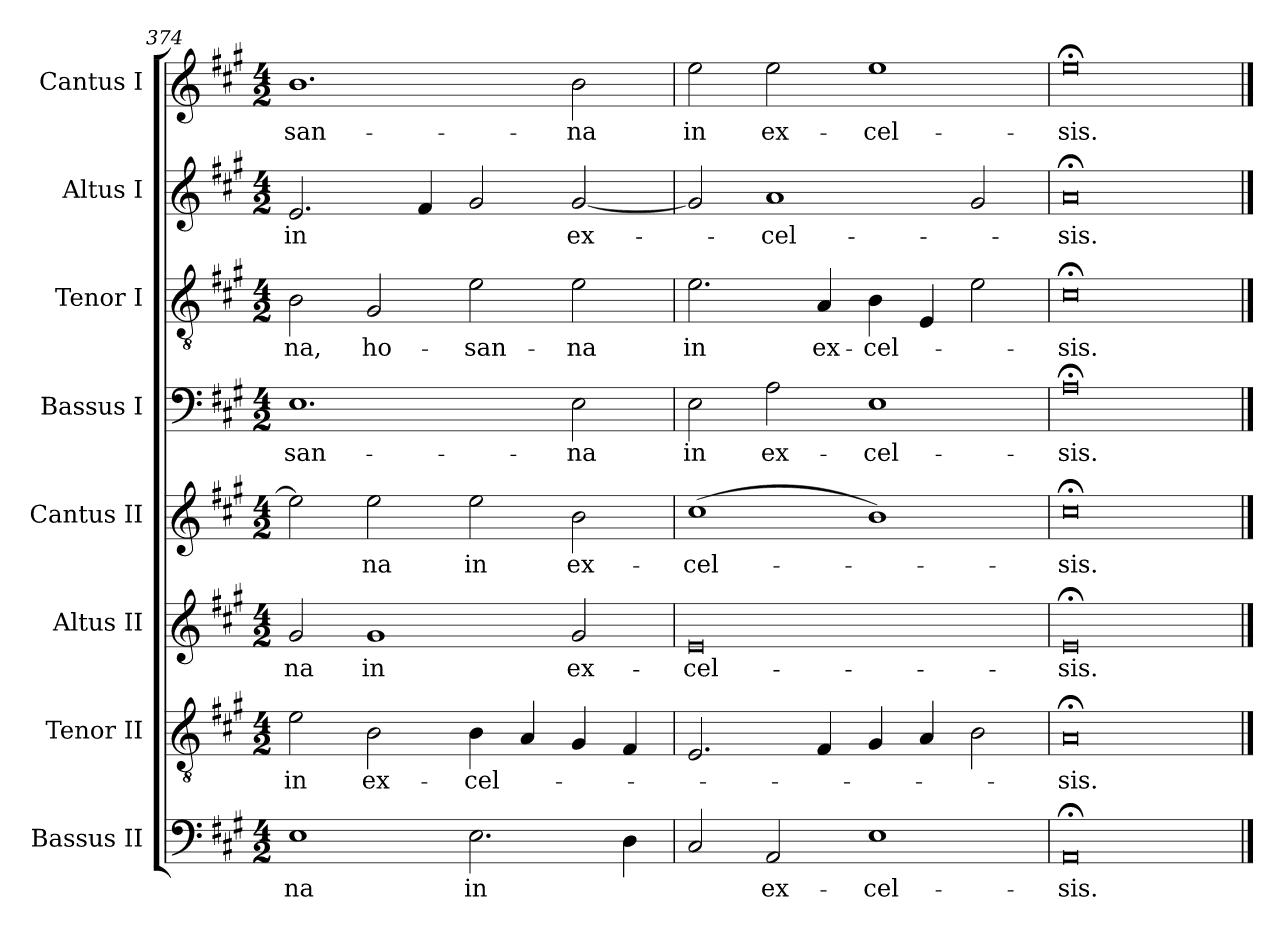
**kern	**text	**kern	**text	**kern	**text	**kern	**text	**kern	**text	**kern	**text	**kern	**text	**kern	**text
*part8	*part8	*part7	*part7	*part6	*part6	*part5	*part5	*part4	*part4	*part3	*part3	*part2	*part2	*part1	*part1
*staff8	*staff8	*staff7	*staff7	*staff6	*staff6	*staff5	*staff5	*staff4	*staff4	*staff3	*staff3	*staff2	*staff2	*staff1	*staff1
*I"Bassus II	*	*I"Tenor II	*	*I"Altus II	*	*I"Cantus II	*	*I"Bassus I	*	*I"Tenor I	*	*I"Altus I	*	*I"Cantus I	*
*I'B II	*	*I'T II	*	*I'A II	*	*I'C II	*	*I'B I	*	*I'T I	*	*I'A I	*	*I'C I	*
*clefF4	*	*clefGv2	*	*clefG2	*	*clefG2	*	*clefF4	*	*clefGv2	*	*clefG2	*	*clefG2	*
*k[f#c#g#]	*	*k[f#c#g#]	*	*k[f#c#g#]	*	*k[f#c#g#]	*	*k[f#c#g#]	*	*k[f#c#g#]	*	*k[f#c#g#]	*	*k[f#c#g#]	*
*A:	*	*A:	*	*A:	*	*A:	*	*A:	*	*A:	*	*A:	*	*A:	*
*M4/2	*	*M4/2	*	*M4/2	*	*M4/2	*	*M4/2	*	*M4/2	*	*M4/2	*	*M4/2	*
=374	=374	=374	=374	=374	=374	=374	=374	=374	=374	=374	=374	=374	=374	=374	=374
1E	-na	2e\	in	2g#/	-na	2ee\]	.	1.E	-san-	2B\	-na,	2.e/	in	1.b	-san-
.	.	2B\	ex-	1g#	in	2ee\	-na	.	.	2G#/	ho-	.	.	.	.
.	.	.	.	.	.	.	.	.	.	.	.	4f#/	.	.	.
2.E\	in	4B\	-cel-	.	.	2ee\	in	.	.	2e\	-san-	2g#/	.	.	.
.	.	4A/	.	.	.	.	.	.	.	.	.	.	.	.	.
.	.	4G#/	.	2g#/	ex-	2b\	ex-	2E\	-na	2e\	-na	[2g#/	ex-	2b\	-na
4D\	.	4F#/	.	.	.	.	.	.	.	.	.	.	.	.	.
=375	=375	=375	=375	=375	=375	=375	=375	=375	=375	=375	=375	=375	=375	=375	=375
2C#/	.	2.E/	.	0e	-cel-	(1cc#	-cel-	2E\	in	2.e\	in	2g#/]	.	2ee\	in
2AA/	ex-	.	.	.	.	.	.	2A\	ex-	.	.	1a	-cel-	2ee\	ex-
.	.	4F#/	.	.	.	.	.	.	.	4A/	ex-	.	.	.	.
1E	-cel-	4G#/	.	.	.	1b)	.	1E	-cel-	4B\	-cel-	.	.	1ee	-cel-
.	.	4A/	.	.	.	.	.	.	.	4E/	.	.	.	.	.
.	.	2B\	.	.	.	.	.	.	.	2e\	.	2g#/	.	.	.
=376	=376	=376	=376	=376	=376	=376	=376	=376	=376	=376	=376	=376	=376	=376	=376
0AA;<	-sis.	0A;<	-sis.	0e;<	-sis.	0cc#;<	-sis.	0A;<	-sis.	0c#;<	-sis.	0a;<	-sis.	0ee;<	-sis.
==	==	==	==	==	==	==	==	==	==	==	==	==	==	==	==
*-	*-	*-	*-	*-	*-	*-	*-	*-	*-	*-	*-	*-	*-	*-	*-
